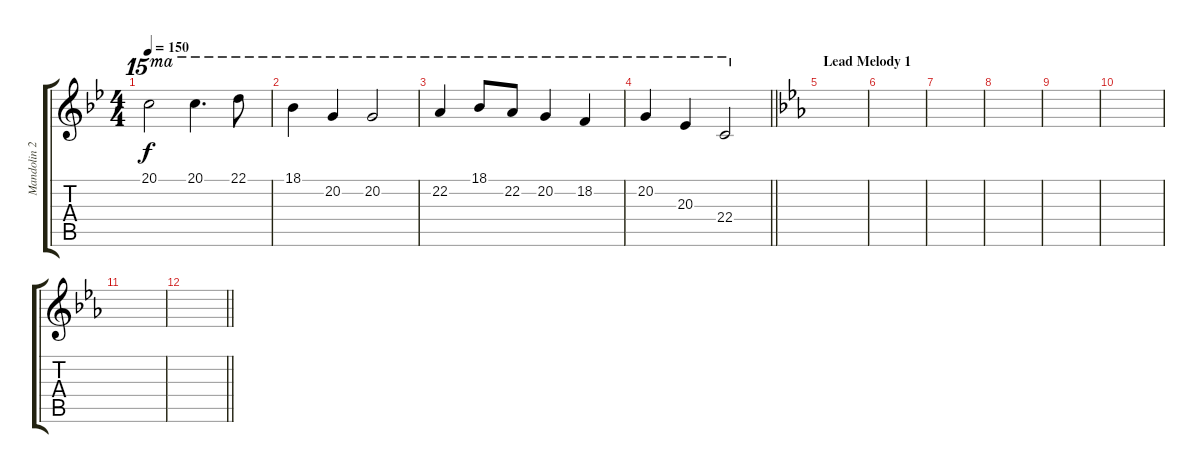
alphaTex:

\track ("Mandolin 2 (Melody)" "Mandolin 2") {instrument acousticguitarnylon}
\staff {score tabs}
\tuning (E4 B3 G3 D3 A2 E2) {hide}
\ts (4 4)
\tempo 150
\clef g2
\ks gminor
20.1.2{ot 15ma dy f} 20.1.4{d ot 15ma} 22.1.8{ot 15ma} |
18.1.4{ot 15ma} 20.2.4{ot 15ma} 20.2.2{ot 15ma} |
22.2.4{ot 15ma} 18.1.8{ot 15ma} 22.2.8{ot 15ma} 20.2.4{ot 15ma} 18.2.4{ot 15ma} |
\barLineRight lightlight
20.2.4{ot 15ma} 20.3.4{ot 15ma} 22.4.2{ot 15ma} |
\section ("" "Lead Melody 1")
\ks cminor
|
|
|
|
|
|
|
\barLineRight lightlight
